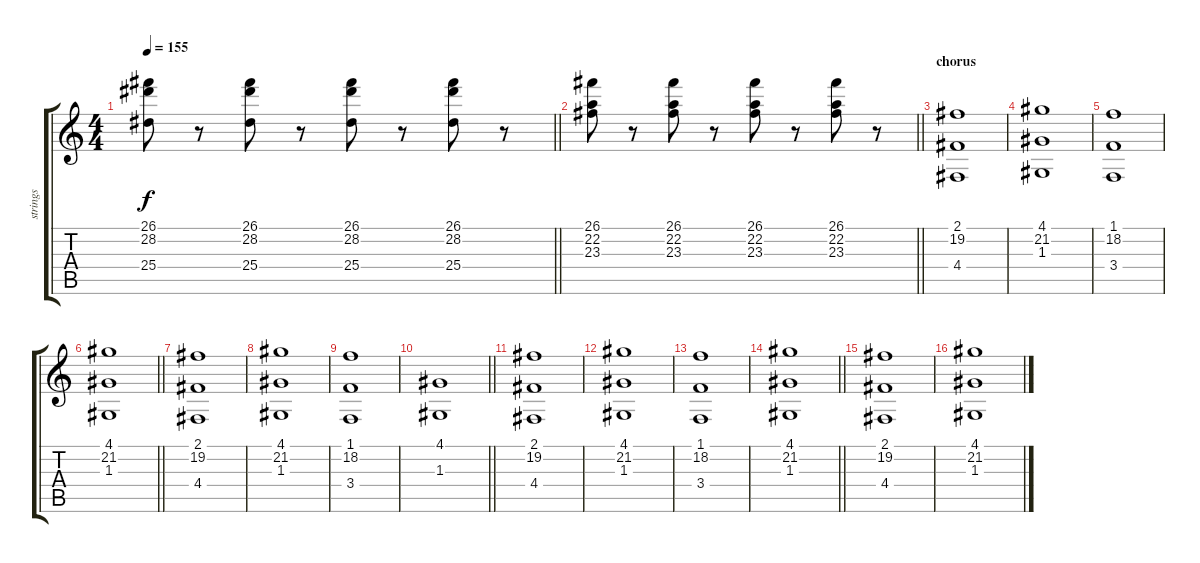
\track ("strings" "strings") {instrument stringensemble1}
\staff {score tabs}
\tuning (E4 B3 G3 D3 A2 E2) {hide}
\ts (4 4)
\tempo 155
\clef g2
\barLineRight lightlight
\ks c
(26.1 28.2 25.4).8{dy f} r.8 (26.1 28.2 25.4).8 r.8 (26.1 28.2 25.4).8 r.8 (26.1 28.2 25.4).8 r.8 |
\barLineRight lightlight
(26.1 22.2 23.3).8 r.8 (26.1 22.2 23.3).8 r.8 (26.1 22.2 23.3).8 r.8 (26.1 22.2 23.3).8 r.8 |
\section ("" "chorus")
(2.1 19.2 4.4).1 |
(4.1 21.2 1.3).1 |
(1.1 18.2 3.4).1 |
\barLineRight lightlight
(4.1 21.2 1.3).1 |
(2.1 19.2 4.4).1 |
(4.1 21.2 1.3).1 |
(1.1 18.2 3.4).1 |
\barLineRight lightlight
(4.1 1.3).1 |
(2.1 19.2 4.4).1 |
(4.1 21.2 1.3).1 |
(1.1 18.2 3.4).1 |
\barLineRight lightlight
(4.1 21.2 1.3).1 |
(2.1 19.2 4.4).1 |
(4.1 21.2 1.3).1
